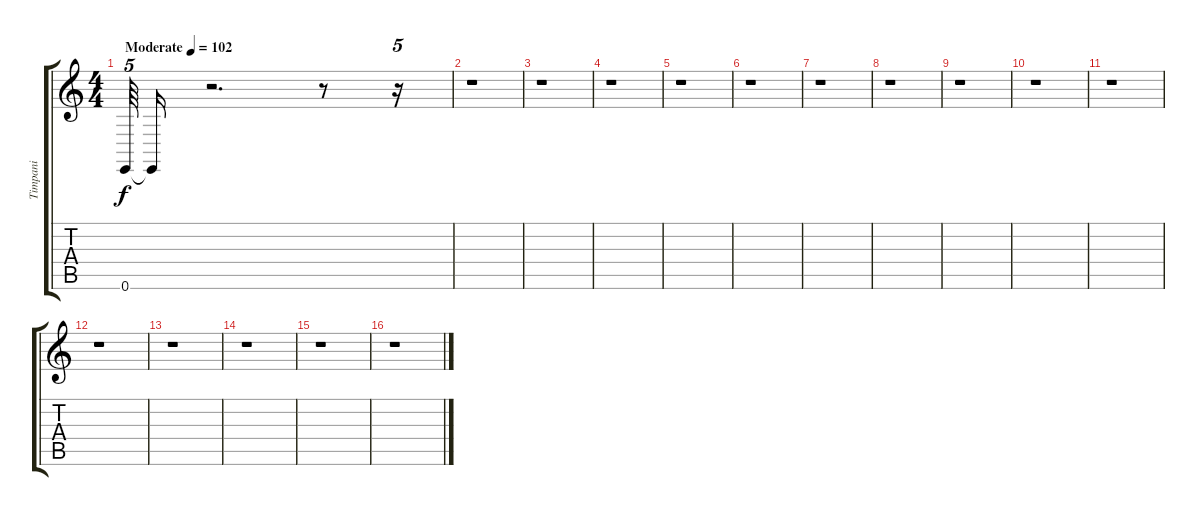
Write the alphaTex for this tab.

\track ("Timpani" "Timpani") {instrument timpani}
\staff {score tabs}
\tuning (E4 B3 G3 D3 A2 E2) {hide}
\ts (4 4)
\tempo (102 "Moderate")
\clef g2
\ks c
0.6.64{tu (5 4) dy f instrument timpani} 0.6{t}.16 r.2{d} r.8 r.16{tu (5 4)} |
r.1 |
r.1 |
r.1 |
r.1 |
r.1 |
r.1 |
r.1 |
r.1 |
r.1 |
r.1 |
r.1 |
r.1 |
r.1 |
r.1 |
r.1
